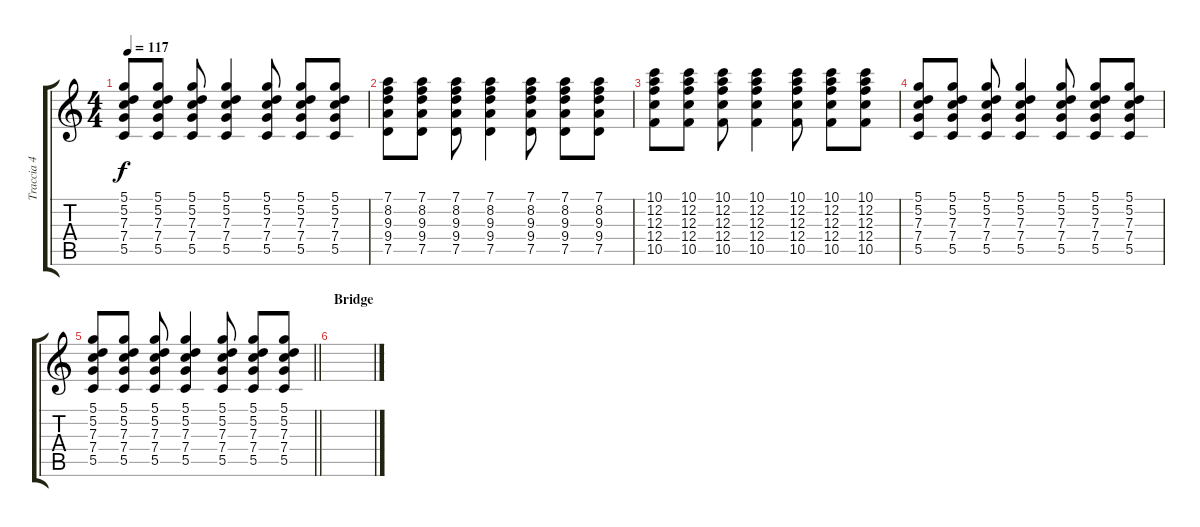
\track ("Traccia 4" "Traccia 4") {instrument distortionguitar}
\staff {score tabs}
\tuning (D4 A3 F3 C3 G2 D2) {hide}
\ts (4 4)
\tempo 117
\clef g2
\ks c
(5.1 5.2 7.3 7.4 5.5).8{dy f} (5.1 5.2 7.3 7.4 5.5).8 (5.1 5.2 7.3 7.4 5.5).8 (5.1 5.2 7.3 7.4 5.5).4 (5.1 5.2 7.3 7.4 5.5).8 (5.1 5.2 7.3 7.4 5.5).8 (5.1 5.2 7.3 7.4 5.5).8 |
(7.1 8.2 9.3 9.4 7.5).8 (7.1 8.2 9.3 9.4 7.5).8 (7.1 8.2 9.3 9.4 7.5).8 (7.1 8.2 9.3 9.4 7.5).4 (7.1 8.2 9.3 9.4 7.5).8 (7.1 8.2 9.3 9.4 7.5).8 (7.1 8.2 9.3 9.4 7.5).8 |
(10.1 12.2 12.3 12.4 10.5).8 (10.1 12.2 12.3 12.4 10.5).8 (10.1 12.2 12.3 12.4 10.5).8 (10.1 12.2 12.3 12.4 10.5).4 (10.1 12.2 12.3 12.4 10.5).8 (10.1 12.2 12.3 12.4 10.5).8 (10.1 12.2 12.3 12.4 10.5).8 |
(5.1 5.2 7.3 7.4 5.5).8 (5.1 5.2 7.3 7.4 5.5).8 (5.1 5.2 7.3 7.4 5.5).8 (5.1 5.2 7.3 7.4 5.5).4 (5.1 5.2 7.3 7.4 5.5).8 (5.1 5.2 7.3 7.4 5.5).8 (5.1 5.2 7.3 7.4 5.5).8 |
\barLineRight lightlight
(5.1 5.2 7.3 7.4 5.5).8 (5.1 5.2 7.3 7.4 5.5).8 (5.1 5.2 7.3 7.4 5.5).8 (5.1 5.2 7.3 7.4 5.5).4 (5.1 5.2 7.3 7.4 5.5).8 (5.1 5.2 7.3 7.4 5.5).8 (5.1 5.2 7.3 7.4 5.5).8 |
\section ("" "Bridge")
